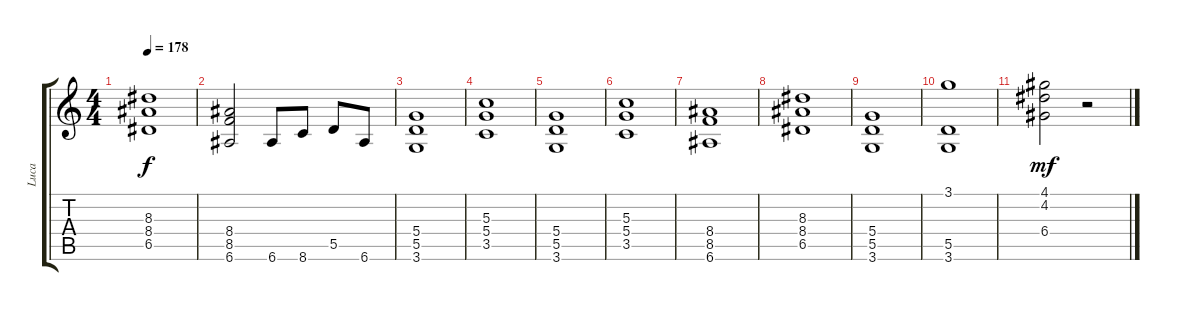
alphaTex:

\track ("Luca" "Luca") {instrument distortionguitar}
\staff {score tabs}
\tuning (E4 B3 G3 D3 A2 E2) {hide}
\ts (4 4)
\tempo 178
\clef g2
\ks c
(8.3 8.4 6.5).1{dy f} |
(8.4 8.5 6.6).2 6.6.8 8.6.8 5.5.8 6.6.8 |
(5.4 5.5 3.6).1 |
(5.3 5.4 3.5).1 |
(5.4 5.5 3.6).1 |
(5.3 5.4 3.5).1 |
(8.4 8.5 6.6).1 |
(8.3 8.4 6.5).1 |
(5.4 5.5 3.6).1 |
(3.1 5.5 3.6).1 |
(4.1 4.2 6.4).2{dy mf} r.2
